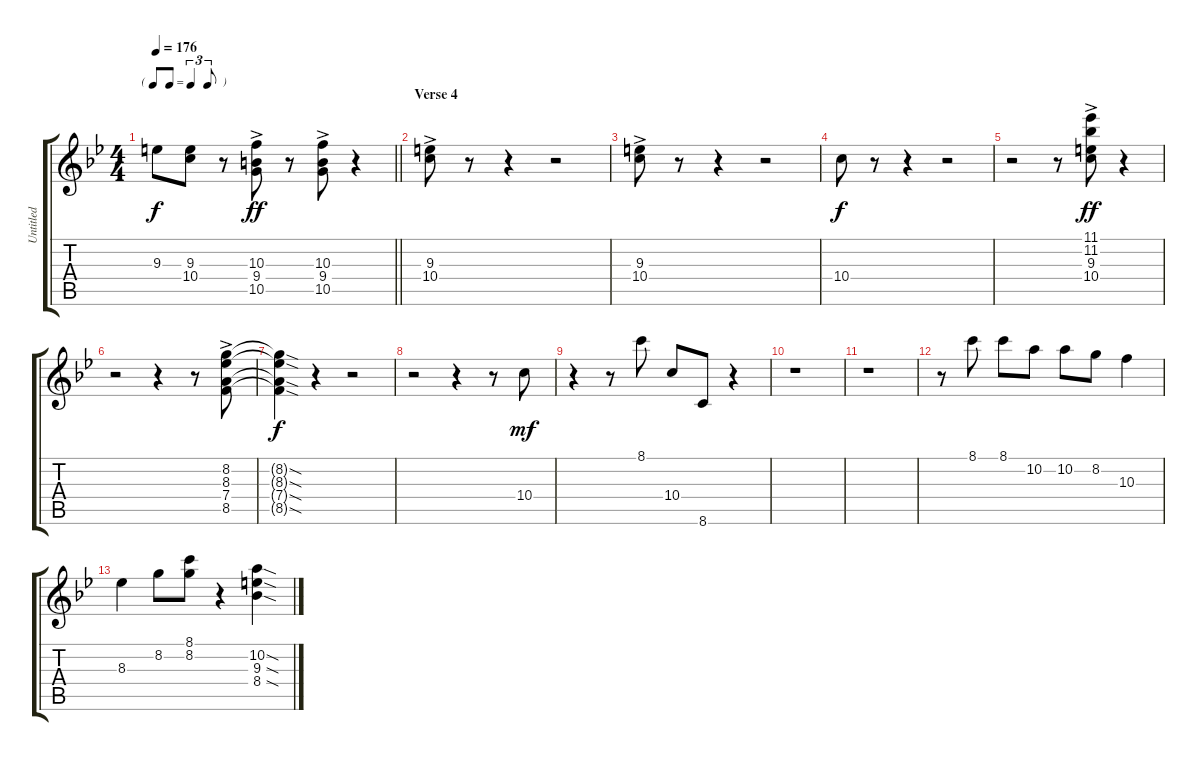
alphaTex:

\track ("Untitled" "Untitled") {instrument electricguitarclean}
\staff {score tabs}
\tuning (E4 B3 G3 D3 A2 E2) {hide}
\ts (4 4)
\tf triplet8th
\tempo 176
\clef g2
\barLineRight lightlight
\ks bb
9.3.8{dy f} (9.3 10.4).8 r.8 (10.3{ac} 9.4{ac} 10.5{ac}).8{dy ff} r.8 (10.3{ac} 9.4{ac} 10.5{ac}).8 r.4 |
\section ("" "Verse 4")
(9.3{ac} 10.4{ac}).8 r.8 r.4 r.2 |
(9.3{ac} 10.4{ac}).8 r.8 r.4 r.2 |
10.4.8{dy f} r.8 r.4 r.2 |
r.2 r.8 (11.1{ac} 11.2{ac} 9.3{ac} 10.4{ac}).8{dy ff} r.4 |
r.2 r.4 r.8 (8.2{ac} 8.3{ac} 7.4{ac} 8.5{ac}).8 |
(8.2{sod t} 8.3{sod t} 7.4{sod t} 8.5{sod t}).4{dy f} r.4 r.2 |
r.2 r.4 r.8 10.4.8{dy mf} |
r.4 r.8 8.1.8 10.4.8 8.6.8 r.4 |
r.1 |
r.1 |
r.8 8.1.8 8.1.8 10.2.8 10.2.8 8.2.8 10.3.4 |
8.3.4 8.2.8 (8.1 8.2).8 r.4 (10.2{sod} 9.3{sod} 8.4{sod}).4
